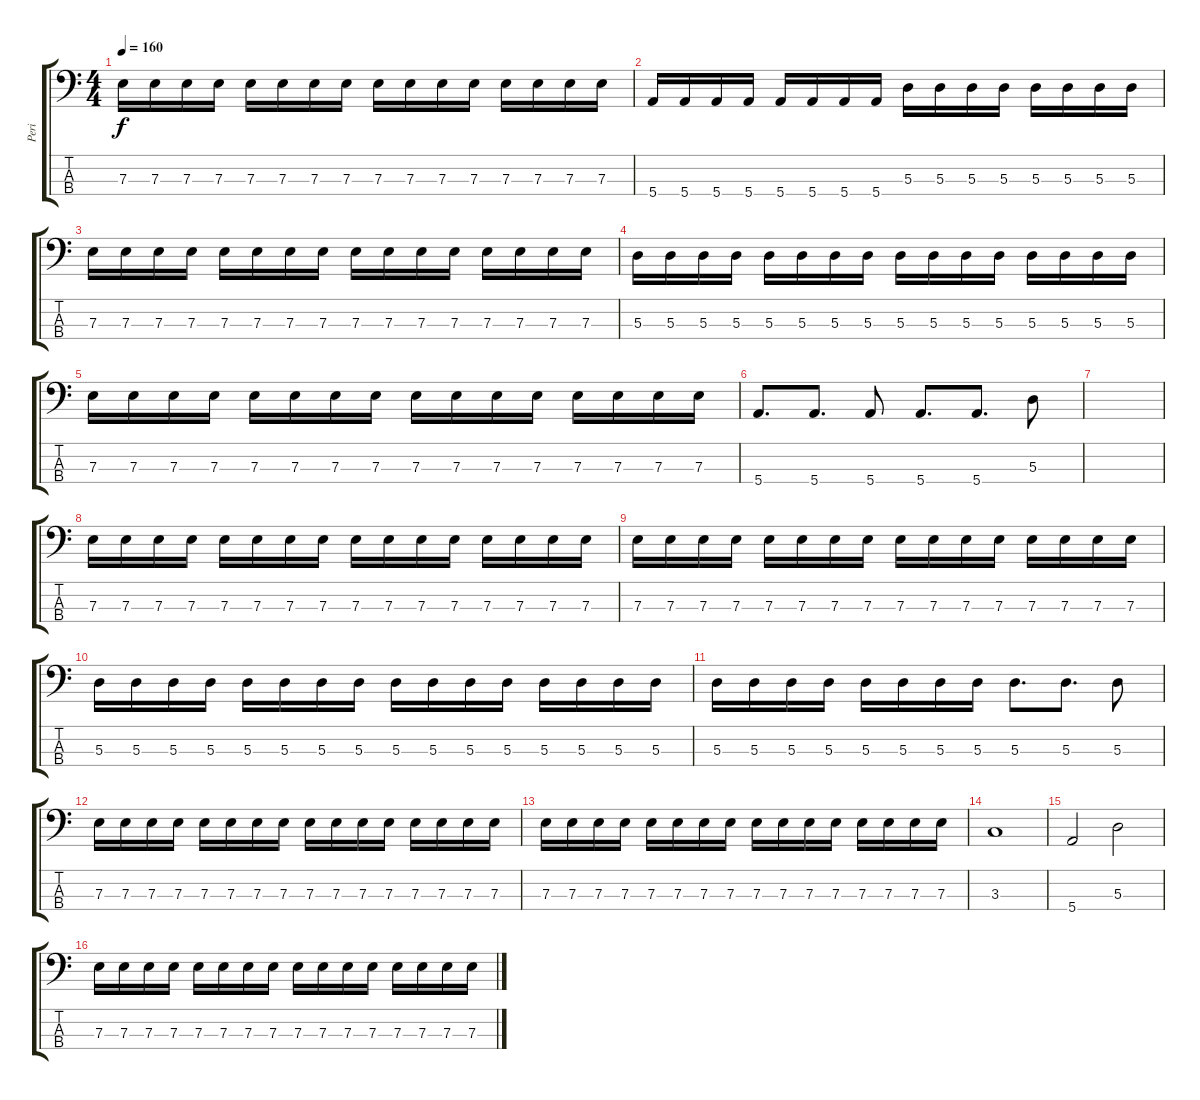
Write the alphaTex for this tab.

\track ("Peri" "Peri") {instrument electricbassfinger}
\staff {score tabs}
\tuning (G2 D2 A1 E1) {hide}
\ts (4 4)
\tempo 160
\clef f4
\ks c
7.3.16{dy f} 7.3.16 7.3.16 7.3.16 7.3.16 7.3.16 7.3.16 7.3.16 7.3.16 7.3.16 7.3.16 7.3.16 7.3.16 7.3.16 7.3.16 7.3.16 |
5.4.16 5.4.16 5.4.16 5.4.16 5.4.16 5.4.16 5.4.16 5.4.16 5.3.16 5.3.16 5.3.16 5.3.16 5.3.16 5.3.16 5.3.16 5.3.16 |
7.3.16 7.3.16 7.3.16 7.3.16 7.3.16 7.3.16 7.3.16 7.3.16 7.3.16 7.3.16 7.3.16 7.3.16 7.3.16 7.3.16 7.3.16 7.3.16 |
5.3.16 5.3.16 5.3.16 5.3.16 5.3.16 5.3.16 5.3.16 5.3.16 5.3.16 5.3.16 5.3.16 5.3.16 5.3.16 5.3.16 5.3.16 5.3.16 |
7.3.16 7.3.16 7.3.16 7.3.16 7.3.16 7.3.16 7.3.16 7.3.16 7.3.16 7.3.16 7.3.16 7.3.16 7.3.16 7.3.16 7.3.16 7.3.16 |
5.4.8{d} 5.4.8{d} 5.4.8 5.4.8{d} 5.4.8{d} 5.3.8 |
|
7.3.16 7.3.16 7.3.16 7.3.16 7.3.16 7.3.16 7.3.16 7.3.16 7.3.16 7.3.16 7.3.16 7.3.16 7.3.16 7.3.16 7.3.16 7.3.16 |
7.3.16 7.3.16 7.3.16 7.3.16 7.3.16 7.3.16 7.3.16 7.3.16 7.3.16 7.3.16 7.3.16 7.3.16 7.3.16 7.3.16 7.3.16 7.3.16 |
5.3.16 5.3.16 5.3.16 5.3.16 5.3.16 5.3.16 5.3.16 5.3.16 5.3.16 5.3.16 5.3.16 5.3.16 5.3.16 5.3.16 5.3.16 5.3.16 |
5.3.16 5.3.16 5.3.16 5.3.16 5.3.16 5.3.16 5.3.16 5.3.16 5.3.8{d} 5.3.8{d} 5.3.8 |
7.3.16 7.3.16 7.3.16 7.3.16 7.3.16 7.3.16 7.3.16 7.3.16 7.3.16 7.3.16 7.3.16 7.3.16 7.3.16 7.3.16 7.3.16 7.3.16 |
7.3.16 7.3.16 7.3.16 7.3.16 7.3.16 7.3.16 7.3.16 7.3.16 7.3.16 7.3.16 7.3.16 7.3.16 7.3.16 7.3.16 7.3.16 7.3.16 |
3.3.1 |
5.4.2 5.3.2 |
7.3.16 7.3.16 7.3.16 7.3.16 7.3.16 7.3.16 7.3.16 7.3.16 7.3.16 7.3.16 7.3.16 7.3.16 7.3.16 7.3.16 7.3.16 7.3.16
